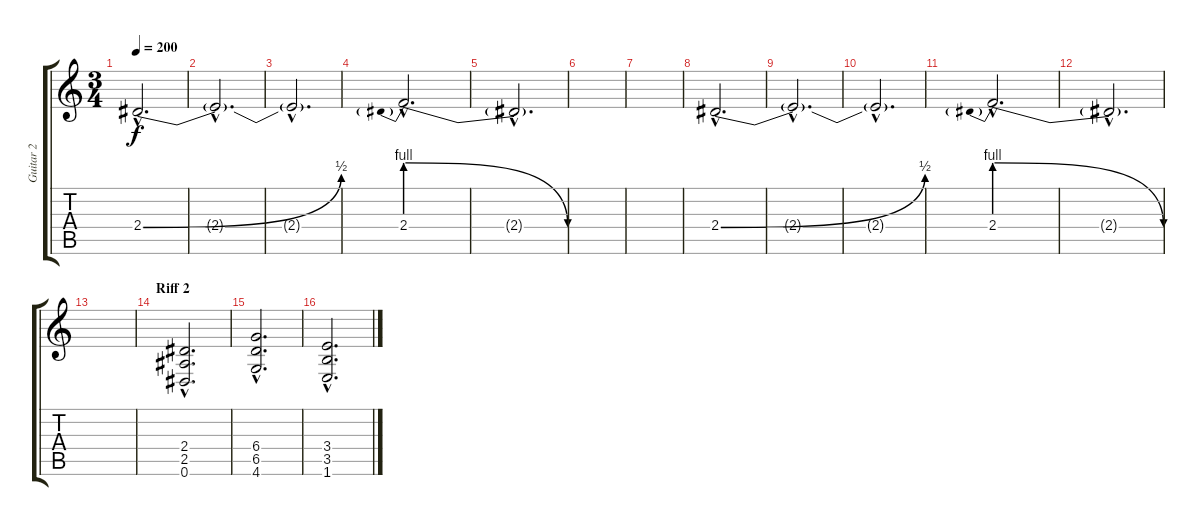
\track ("Guitar 2" "Guitar 2") {instrument overdrivenguitar}
\staff {score tabs}
\tuning (Eb4 Bb3 Gb3 Db3 Ab2 Eb2) {hide}
\ts (3 4)
\tempo 200
\clef g2
\ks c
2.4{be (bend 0 0 60 2) hac}.2{d dy f volume 12} |
2.4{hac t}.2{d} |
2.4{hac t}.2{d} |
2.4{be (prebendrelease 0 4 60 0) hac}.2{d} |
2.4{hac t}.2{d} |
|
|
2.4{be (bend 0 0 60 2) hac}.2{d} |
2.4{hac t}.2{d} |
2.4{hac t}.2{d} |
2.4{be (prebendrelease 0 4 60 0) hac}.2{d} |
2.4{hac t}.2{d} |
|
\section ("" "Riff 2")
(2.4{hac} 2.5{hac} 0.6{hac}).2{d volume 16} |
(6.4{hac} 6.5{hac} 4.6{hac}).2{d} |
(3.4{hac} 3.5{hac} 1.6{hac}).2{d}
